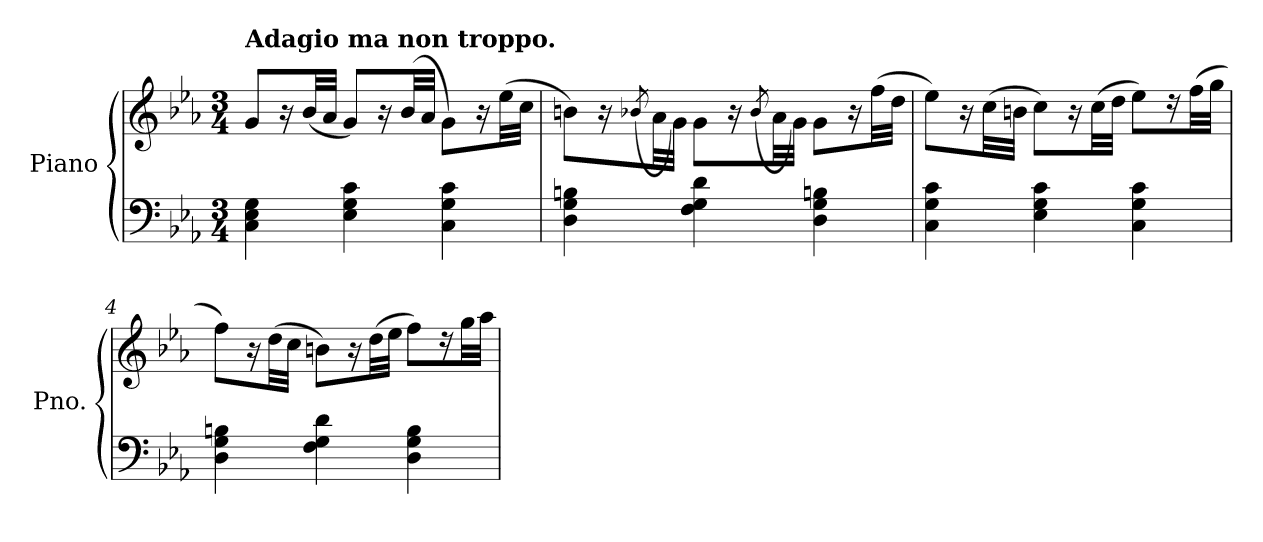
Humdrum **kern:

**kern	**kern	**dynam
*part1	*part1	*part1
*staff2	*staff1	*staff1/2
*I"Piano	*	*
*I'Pno.	*	*
!!LO:LB:g=z
*clefF4	*clefG2	*
*k[b-e-a-]	*k[b-e-a-]	*
*M3/4	*M3/4	*
=1	=1	=1
!	!LO:TX:a:B:t=Adagio ma non troppo.	!
!	!	!LO:DY:b
!	!	!LO:DY:n=1:b
4C\ 4E-\ 4G\	8g/L	p other-dynamics
.	16r	.
.	(<32b-/LL	.
.	32a-/JJJ	.
4E-\ 4G\ 4c\	8g/L)	.
.	16r	.
.	(<32b-/LL	.
.	32a-/JJJ	.
4C\ 4G\ 4c\	8g\L)	.
.	16r	.
.	(>32ee-\LL	.
.	32cc\JJJ	.
=2	=2	=2
4D\ 4G\ 4Bn\	8bn\L)	.
.	16r	.
.	(>8qb-X/	.
.	32a-\LL	.
.	32g\JJJ)	.
4F\ 4G\ 4d\	8g\L	.
.	16r	.
.	(>8qb-/	.
.	32a-\LL	.
.	32g\JJJ)	.
4D\ 4G\ 4Bn\	8g\L	.
.	16r	.
.	(>32ff\LL	.
.	32dd\JJJ	.
=3	=3	=3
4C\ 4G\ 4c\	8ee-\L)	.
.	16r	.
.	(>32cc\LL	.
.	32bn\JJJ	.
4E-\ 4G\ 4c\	8cc\L)	.
.	16r	.
.	(>32cc\LL	.
.	32dd\JJJ	.
4C\ 4G\ 4c\	8ee-\L)	.
.	16r	.
.	(>32ff\LL	.
.	32gg\JJJ	.
!!LO:PB:g=z
=4	=4	=4
4D\ 4G\ 4Bn\	8ff\L)	.
.	16r	.
.	(>32dd\LL	.
.	32cc\JJJ	.
4F\ 4G\ 4d\	8bn\L)	.
.	16r	.
.	(>32dd\LL	.
.	32ee-\JJJ	.
4D\ 4G\ 4B\	8ff\L)	.
.	16rdd	.
.	32gg\LL	.
.	32aa-\JJJ	.
=	=	=
*-	*-	*-
